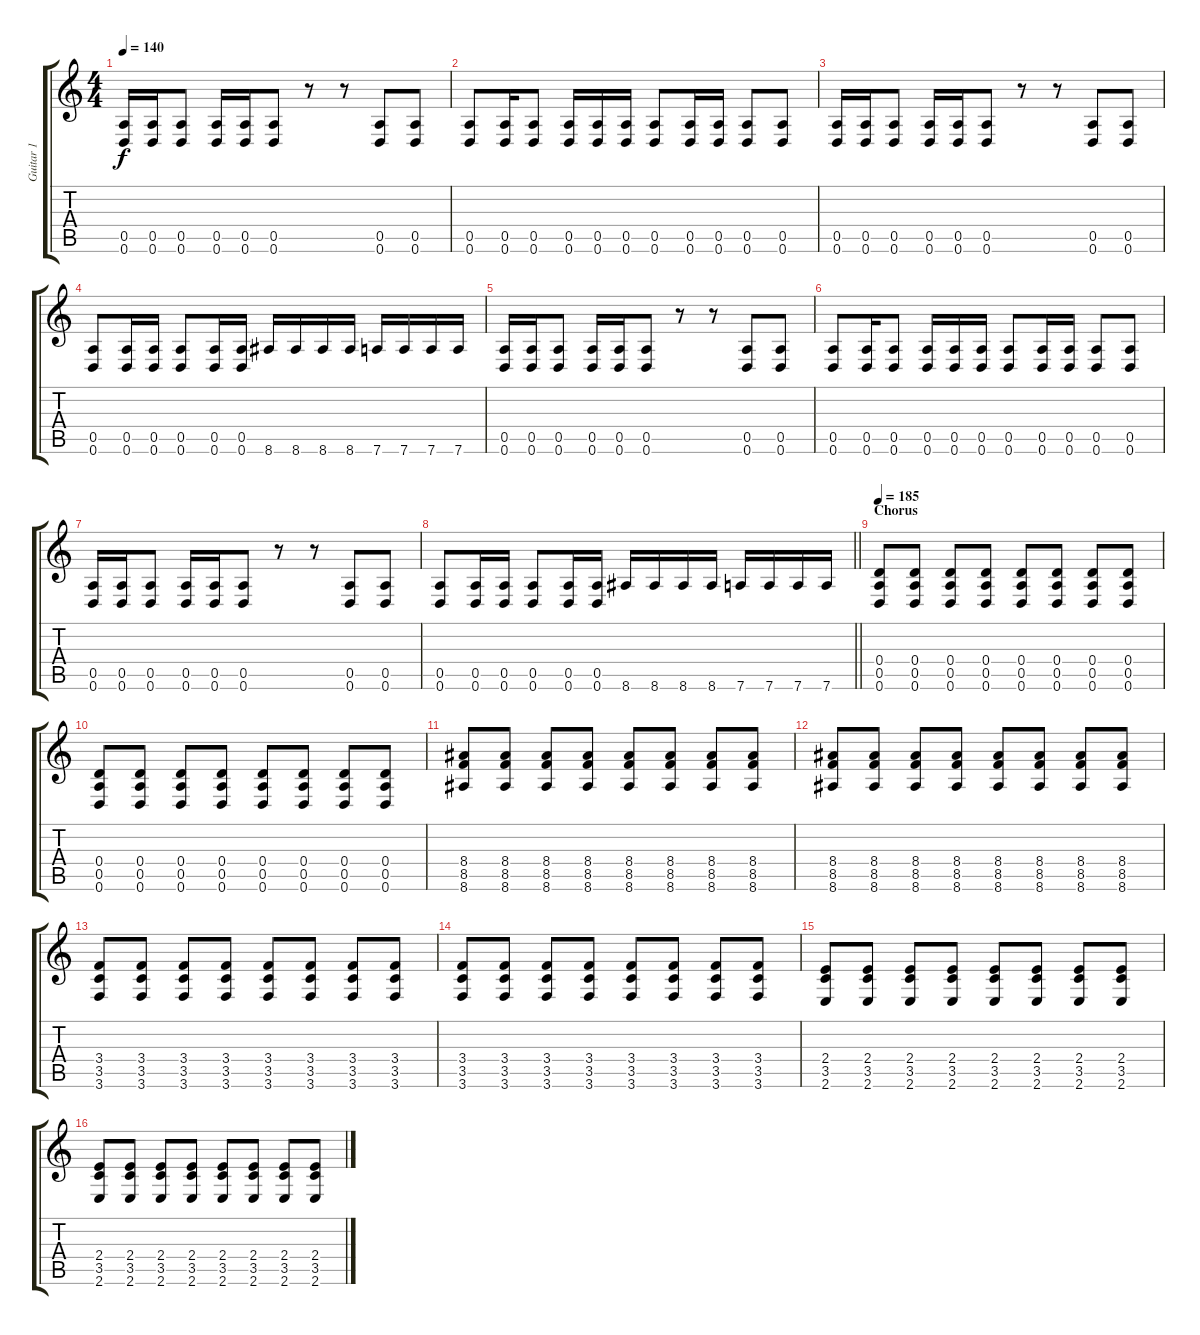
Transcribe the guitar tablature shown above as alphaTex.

\track ("Guitar 1" "Guitar 1") {instrument distortionguitar}
\staff {score tabs}
\tuning (E4 B3 G3 D3 A2 D2) {hide}
\ts (4 4)
\tempo 140
\clef g2
\ks c
(0.5 0.6).16{dy f} (0.5 0.6).16 (0.5 0.6).8 (0.5 0.6).16 (0.5 0.6).16 (0.5 0.6).8 r.8 r.8 (0.5 0.6).8 (0.5 0.6).8 |
(0.5 0.6).8 (0.5 0.6).16 (0.5 0.6).8 (0.5 0.6).16 (0.5 0.6).16 (0.5 0.6).16 (0.5 0.6).8 (0.5 0.6).16 (0.5 0.6).16 (0.5 0.6).8 (0.5 0.6).8 |
(0.5 0.6).16 (0.5 0.6).16 (0.5 0.6).8 (0.5 0.6).16 (0.5 0.6).16 (0.5 0.6).8 r.8 r.8 (0.5 0.6).8 (0.5 0.6).8 |
(0.5 0.6).8 (0.5 0.6).16 (0.5 0.6).16 (0.5 0.6).8 (0.5 0.6).16 (0.5 0.6).16 8.6.16 8.6.16 8.6.16 8.6.16 7.6.16 7.6.16 7.6.16 7.6.16 |
(0.5 0.6).16 (0.5 0.6).16 (0.5 0.6).8 (0.5 0.6).16 (0.5 0.6).16 (0.5 0.6).8 r.8 r.8 (0.5 0.6).8 (0.5 0.6).8 |
(0.5 0.6).8 (0.5 0.6).16 (0.5 0.6).8 (0.5 0.6).16 (0.5 0.6).16 (0.5 0.6).16 (0.5 0.6).8 (0.5 0.6).16 (0.5 0.6).16 (0.5 0.6).8 (0.5 0.6).8 |
(0.5 0.6).16 (0.5 0.6).16 (0.5 0.6).8 (0.5 0.6).16 (0.5 0.6).16 (0.5 0.6).8 r.8 r.8 (0.5 0.6).8 (0.5 0.6).8 |
\barLineRight lightlight
(0.5 0.6).8 (0.5 0.6).16 (0.5 0.6).16 (0.5 0.6).8 (0.5 0.6).16 (0.5 0.6).16 8.6.16 8.6.16 8.6.16 8.6.16 7.6.16 7.6.16 7.6.16 7.6.16 |
\section ("" "Chorus")
\tempo 185
(0.4 0.5 0.6).8 (0.4 0.5 0.6).8 (0.4 0.5 0.6).8 (0.4 0.5 0.6).8 (0.4 0.5 0.6).8 (0.4 0.5 0.6).8 (0.4 0.5 0.6).8 (0.4 0.5 0.6).8 |
(0.4 0.5 0.6).8 (0.4 0.5 0.6).8 (0.4 0.5 0.6).8 (0.4 0.5 0.6).8 (0.4 0.5 0.6).8 (0.4 0.5 0.6).8 (0.4 0.5 0.6).8 (0.4 0.5 0.6).8 |
(8.4 8.5 8.6).8 (8.4 8.5 8.6).8 (8.4 8.5 8.6).8 (8.4 8.5 8.6).8 (8.4 8.5 8.6).8 (8.4 8.5 8.6).8 (8.4 8.5 8.6).8 (8.4 8.5 8.6).8 |
(8.4 8.5 8.6).8 (8.4 8.5 8.6).8 (8.4 8.5 8.6).8 (8.4 8.5 8.6).8 (8.4 8.5 8.6).8 (8.4 8.5 8.6).8 (8.4 8.5 8.6).8 (8.4 8.5 8.6).8 |
(3.4 3.5 3.6).8 (3.4 3.5 3.6).8 (3.4 3.5 3.6).8 (3.4 3.5 3.6).8 (3.4 3.5 3.6).8 (3.4 3.5 3.6).8 (3.4 3.5 3.6).8 (3.4 3.5 3.6).8 |
(3.4 3.5 3.6).8 (3.4 3.5 3.6).8 (3.4 3.5 3.6).8 (3.4 3.5 3.6).8 (3.4 3.5 3.6).8 (3.4 3.5 3.6).8 (3.4 3.5 3.6).8 (3.4 3.5 3.6).8 |
(2.4 3.5 2.6).8 (2.4 3.5 2.6).8 (2.4 3.5 2.6).8 (2.4 3.5 2.6).8 (2.4 3.5 2.6).8 (2.4 3.5 2.6).8 (2.4 3.5 2.6).8 (2.4 3.5 2.6).8 |
(2.4 3.5 2.6).8 (2.4 3.5 2.6).8 (2.4 3.5 2.6).8 (2.4 3.5 2.6).8 (2.4 3.5 2.6).8 (2.4 3.5 2.6).8 (2.4 3.5 2.6).8 (2.4 3.5 2.6).8
